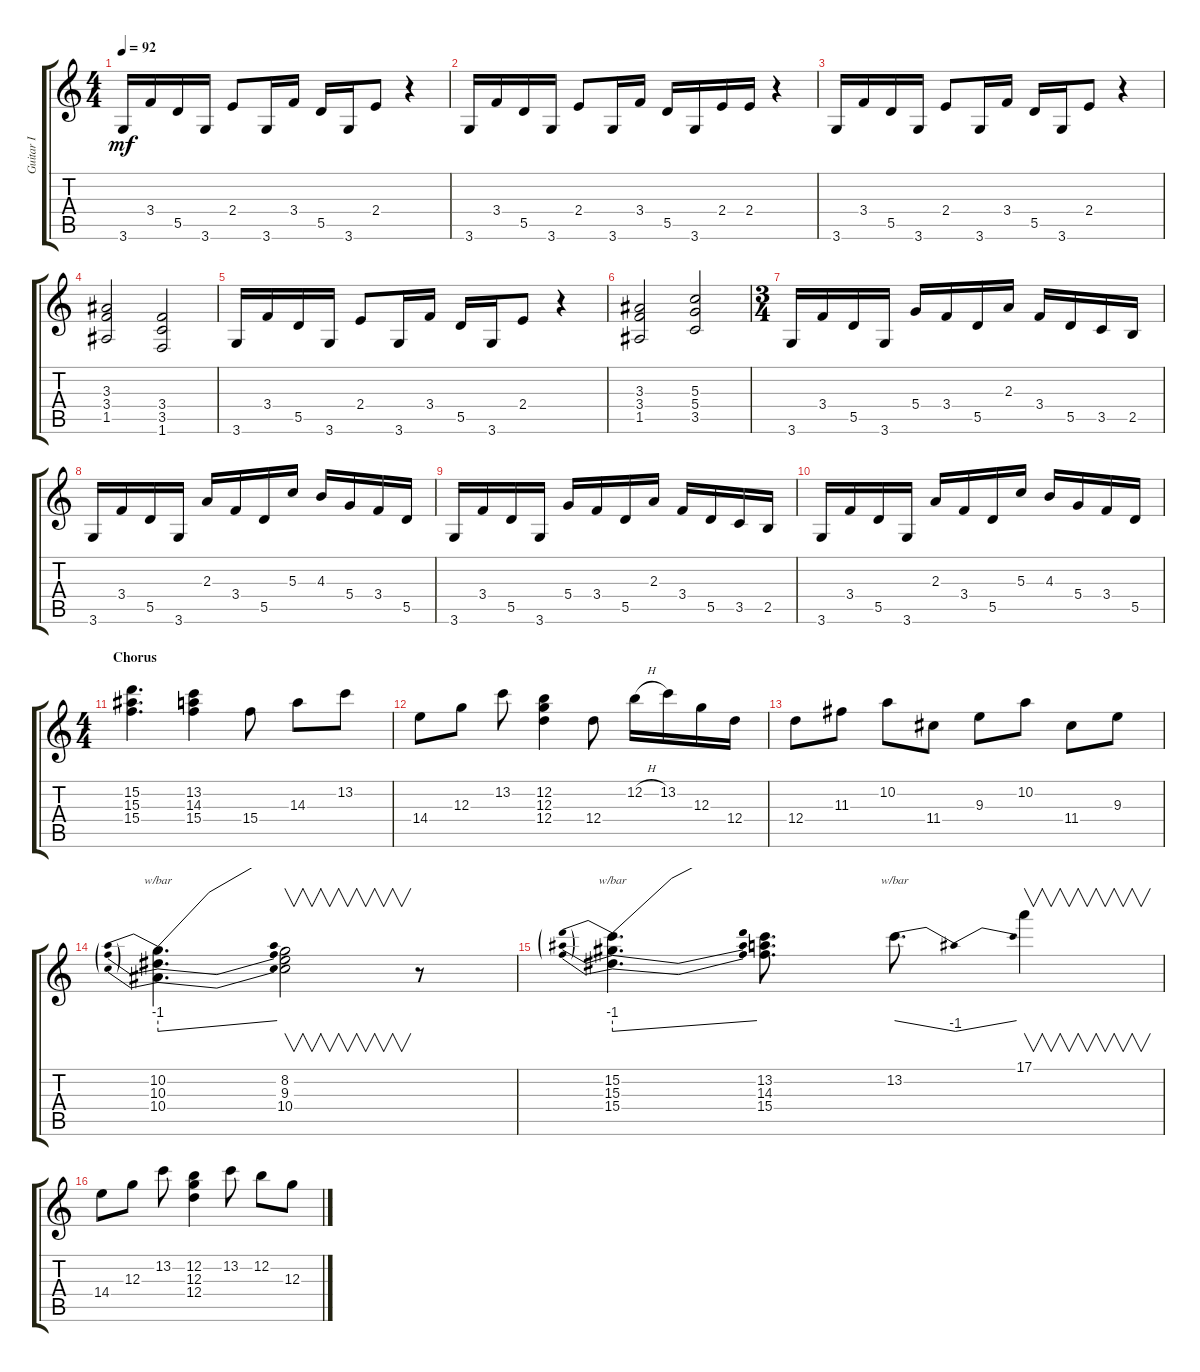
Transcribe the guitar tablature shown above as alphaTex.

\track ("Guitar I" "Guitar I") {instrument overdrivenguitar}
\staff {score tabs}
\tuning (E4 B3 G3 D3 A2 E2) {hide}
\ts (4 4)
\tempo 92
\clef g2
\ks c
3.6.16{dy mf} 3.4.16 5.5.16 3.6.16 2.4.8 3.6.16 3.4.16 5.5.16 3.6.16 2.4.8 r.4 |
3.6.16 3.4.16 5.5.16 3.6.16 2.4.8 3.6.16 3.4.16 5.5.16 3.6.16 2.4.16 2.4.16 r.4 |
3.6.16 3.4.16 5.5.16 3.6.16 2.4.8 3.6.16 3.4.16 5.5.16 3.6.16 2.4.8 r.4 |
(3.3 3.4 1.5).2 (3.4 3.5 1.6).2 |
3.6.16 3.4.16 5.5.16 3.6.16 2.4.8 3.6.16 3.4.16 5.5.16 3.6.16 2.4.8 r.4 |
(3.3 3.4 1.5).2 (5.3 5.4 3.5).2 |
\ts (3 4)
3.6.16 3.4.16 5.5.16 3.6.16 5.4.16 3.4.16 5.5.16 2.3.16 3.4.16 5.5.16 3.5.16 2.5.16 |
3.6.16 3.4.16 5.5.16 3.6.16 2.3.16 3.4.16 5.5.16 5.3.16 4.3.16 5.4.16 3.4.16 5.5.16 |
3.6.16 3.4.16 5.5.16 3.6.16 5.4.16 3.4.16 5.5.16 2.3.16 3.4.16 5.5.16 3.5.16 2.5.16 |
3.6.16 3.4.16 5.5.16 3.6.16 2.3.16 3.4.16 5.5.16 5.3.16 4.3.16 5.4.16 3.4.16 5.5.16 |
\ts (4 4)
\section ("" "Chorus")
(15.2 15.3 15.4).4{d} (13.2 14.3 15.4).4 15.4.8 14.3.8 13.2.8 |
14.4.8 12.3.8 13.2.8 (12.2 12.3 12.4).4 12.4.8 12.2{h}.16 13.2.16 12.3.16 12.4.16 |
12.4.8 11.3.8 10.2.8 11.4.8 9.3.8 10.2.8 11.4.8 9.3.8 |
(10.2 10.3 10.4).4{d tbe (predivedive default 0 -4 60 0)} (8.2 9.3 10.4).2{v} r.8 |
(15.2 15.3 15.4).4{d tbe (predivedive default 0 -4 60 0)} (13.2 14.3 15.4).8{d} 13.2.8{d tbe (dip default 0 0 30 -4 60 0)} 17.1.4{v} |
14.4.8 12.3.8 13.2.8 (12.2 12.3 12.4).4 13.2.8 12.2.8 12.3.8
